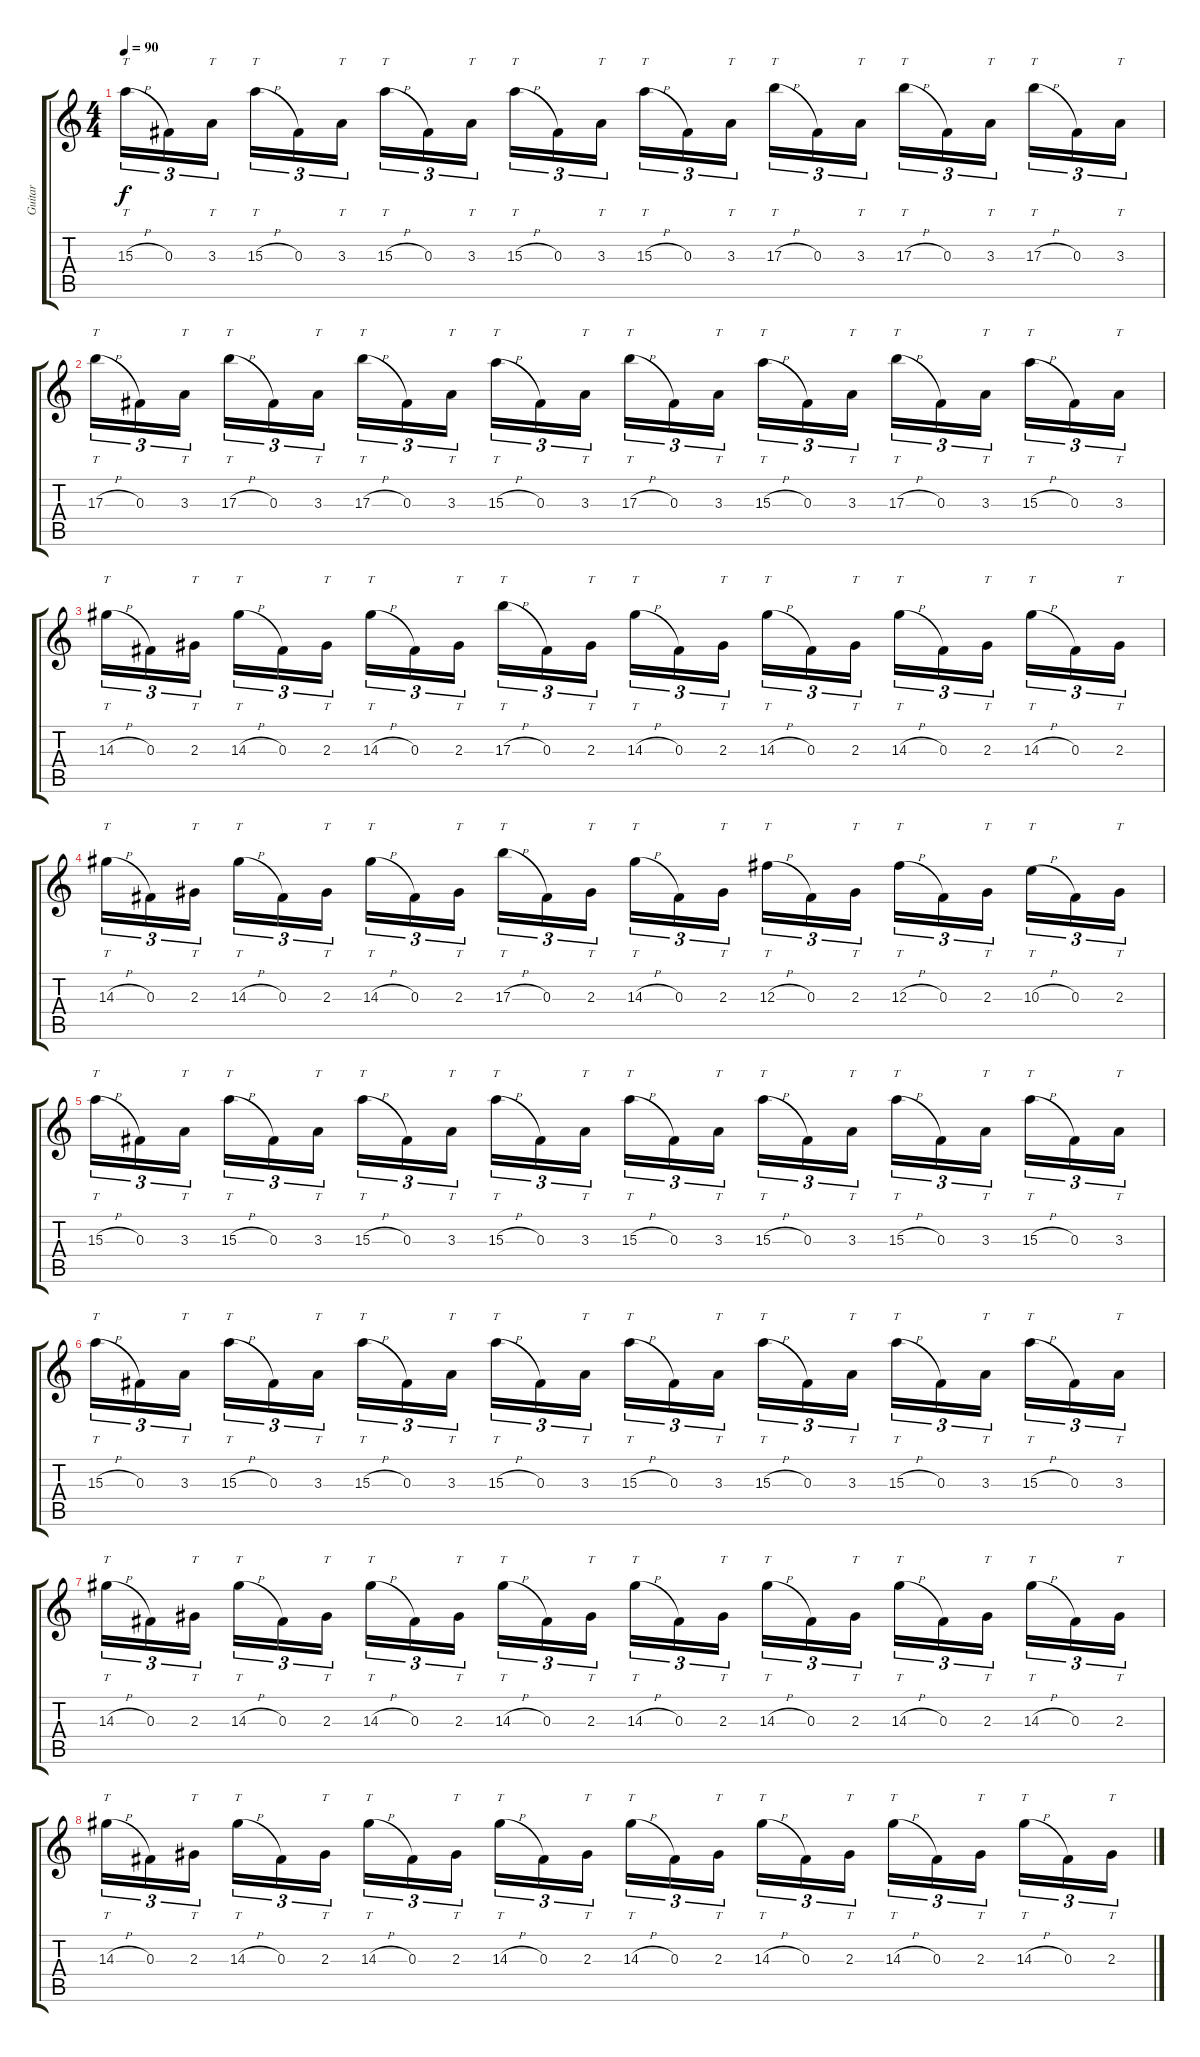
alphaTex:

\track ("Guitar" "Guitar") {instrument electricguitarclean}
\staff {score tabs}
\tuning (Eb4 Bb3 Gb3 Db3 Ab2 Eb2) {hide}
\ts (4 4)
\tempo 90
\clef g2
\ks c
15.3{h}.16{tt tu (3 2) dy f} 0.3.16{tu (3 2)} 3.3.16{tt tu (3 2) beam splitsecondary} 15.3{h}.16{tt tu (3 2)} 0.3.16{tu (3 2)} 3.3.16{tt tu (3 2)} 15.3{h}.16{tt tu (3 2)} 0.3.16{tu (3 2)} 3.3.16{tt tu (3 2) beam splitsecondary} 15.3{h}.16{tt tu (3 2)} 0.3.16{tu (3 2)} 3.3.16{tt tu (3 2)} 15.3{h}.16{tt tu (3 2)} 0.3.16{tu (3 2)} 3.3.16{tt tu (3 2) beam splitsecondary} 17.3{h}.16{tt tu (3 2)} 0.3.16{tu (3 2)} 3.3.16{tt tu (3 2)} 17.3{h}.16{tt tu (3 2)} 0.3.16{tu (3 2)} 3.3.16{tt tu (3 2) beam splitsecondary} 17.3{h}.16{tt tu (3 2)} 0.3.16{tu (3 2)} 3.3.16{tt tu (3 2)} |
17.3{h}.16{tt tu (3 2)} 0.3.16{tu (3 2)} 3.3.16{tt tu (3 2) beam splitsecondary} 17.3{h}.16{tt tu (3 2)} 0.3.16{tu (3 2)} 3.3.16{tt tu (3 2)} 17.3{h}.16{tt tu (3 2)} 0.3.16{tu (3 2)} 3.3.16{tt tu (3 2) beam splitsecondary} 15.3{h}.16{tt tu (3 2)} 0.3.16{tu (3 2)} 3.3.16{tt tu (3 2)} 17.3{h}.16{tt tu (3 2)} 0.3.16{tu (3 2)} 3.3.16{tt tu (3 2) beam splitsecondary} 15.3{h}.16{tt tu (3 2)} 0.3.16{tu (3 2)} 3.3.16{tt tu (3 2)} 17.3{h}.16{tt tu (3 2)} 0.3.16{tu (3 2)} 3.3.16{tt tu (3 2) beam splitsecondary} 15.3{h}.16{tt tu (3 2)} 0.3.16{tu (3 2)} 3.3.16{tt tu (3 2)} |
14.3{h}.16{tt tu (3 2)} 0.3.16{tu (3 2)} 2.3.16{tt tu (3 2) beam splitsecondary} 14.3{h}.16{tt tu (3 2)} 0.3.16{tu (3 2)} 2.3.16{tt tu (3 2)} 14.3{h}.16{tt tu (3 2)} 0.3.16{tu (3 2)} 2.3.16{tt tu (3 2) beam splitsecondary} 17.3{h}.16{tt tu (3 2)} 0.3.16{tu (3 2)} 2.3.16{tt tu (3 2)} 14.3{h}.16{tt tu (3 2)} 0.3.16{tu (3 2)} 2.3.16{tt tu (3 2) beam splitsecondary} 14.3{h}.16{tt tu (3 2)} 0.3.16{tu (3 2)} 2.3.16{tt tu (3 2)} 14.3{h}.16{tt tu (3 2)} 0.3.16{tu (3 2)} 2.3.16{tt tu (3 2) beam splitsecondary} 14.3{h}.16{tt tu (3 2)} 0.3.16{tu (3 2)} 2.3.16{tt tu (3 2)} |
14.3{h}.16{tt tu (3 2)} 0.3.16{tu (3 2)} 2.3.16{tt tu (3 2) beam splitsecondary} 14.3{h}.16{tt tu (3 2)} 0.3.16{tu (3 2)} 2.3.16{tt tu (3 2)} 14.3{h}.16{tt tu (3 2)} 0.3.16{tu (3 2)} 2.3.16{tt tu (3 2) beam splitsecondary} 17.3{h}.16{tt tu (3 2)} 0.3.16{tu (3 2)} 2.3.16{tt tu (3 2)} 14.3{h}.16{tt tu (3 2)} 0.3.16{tu (3 2)} 2.3.16{tt tu (3 2) beam splitsecondary} 12.3{h}.16{tt tu (3 2)} 0.3.16{tu (3 2)} 2.3.16{tt tu (3 2)} 12.3{h}.16{tt tu (3 2)} 0.3.16{tu (3 2)} 2.3.16{tt tu (3 2) beam splitsecondary} 10.3{h}.16{tt tu (3 2)} 0.3.16{tu (3 2)} 2.3.16{tt tu (3 2)} |
15.3{h}.16{tt tu (3 2)} 0.3.16{tu (3 2)} 3.3.16{tt tu (3 2) beam splitsecondary} 15.3{h}.16{tt tu (3 2)} 0.3.16{tu (3 2)} 3.3.16{tt tu (3 2)} 15.3{h}.16{tt tu (3 2)} 0.3.16{tu (3 2)} 3.3.16{tt tu (3 2) beam splitsecondary} 15.3{h}.16{tt tu (3 2)} 0.3.16{tu (3 2)} 3.3.16{tt tu (3 2)} 15.3{h}.16{tt tu (3 2)} 0.3.16{tu (3 2)} 3.3.16{tt tu (3 2) beam splitsecondary} 15.3{h}.16{tt tu (3 2)} 0.3.16{tu (3 2)} 3.3.16{tt tu (3 2)} 15.3{h}.16{tt tu (3 2)} 0.3.16{tu (3 2)} 3.3.16{tt tu (3 2) beam splitsecondary} 15.3{h}.16{tt tu (3 2)} 0.3.16{tu (3 2)} 3.3.16{tt tu (3 2)} |
15.3{h}.16{tt tu (3 2)} 0.3.16{tu (3 2)} 3.3.16{tt tu (3 2) beam splitsecondary} 15.3{h}.16{tt tu (3 2)} 0.3.16{tu (3 2)} 3.3.16{tt tu (3 2)} 15.3{h}.16{tt tu (3 2)} 0.3.16{tu (3 2)} 3.3.16{tt tu (3 2) beam splitsecondary} 15.3{h}.16{tt tu (3 2)} 0.3.16{tu (3 2)} 3.3.16{tt tu (3 2)} 15.3{h}.16{tt tu (3 2)} 0.3.16{tu (3 2)} 3.3.16{tt tu (3 2) beam splitsecondary} 15.3{h}.16{tt tu (3 2)} 0.3.16{tu (3 2)} 3.3.16{tt tu (3 2)} 15.3{h}.16{tt tu (3 2)} 0.3.16{tu (3 2)} 3.3.16{tt tu (3 2) beam splitsecondary} 15.3{h}.16{tt tu (3 2)} 0.3.16{tu (3 2)} 3.3.16{tt tu (3 2)} |
14.3{h}.16{tt tu (3 2)} 0.3.16{tu (3 2)} 2.3.16{tt tu (3 2) beam splitsecondary} 14.3{h}.16{tt tu (3 2)} 0.3.16{tu (3 2)} 2.3.16{tt tu (3 2)} 14.3{h}.16{tt tu (3 2)} 0.3.16{tu (3 2)} 2.3.16{tt tu (3 2) beam splitsecondary} 14.3{h}.16{tt tu (3 2)} 0.3.16{tu (3 2)} 2.3.16{tt tu (3 2)} 14.3{h}.16{tt tu (3 2)} 0.3.16{tu (3 2)} 2.3.16{tt tu (3 2) beam splitsecondary} 14.3{h}.16{tt tu (3 2)} 0.3.16{tu (3 2)} 2.3.16{tt tu (3 2)} 14.3{h}.16{tt tu (3 2)} 0.3.16{tu (3 2)} 2.3.16{tt tu (3 2) beam splitsecondary} 14.3{h}.16{tt tu (3 2)} 0.3.16{tu (3 2)} 2.3.16{tt tu (3 2)} |
14.3{h}.16{tt tu (3 2)} 0.3.16{tu (3 2)} 2.3.16{tt tu (3 2) beam splitsecondary} 14.3{h}.16{tt tu (3 2)} 0.3.16{tu (3 2)} 2.3.16{tt tu (3 2)} 14.3{h}.16{tt tu (3 2)} 0.3.16{tu (3 2)} 2.3.16{tt tu (3 2) beam splitsecondary} 14.3{h}.16{tt tu (3 2)} 0.3.16{tu (3 2)} 2.3.16{tt tu (3 2)} 14.3{h}.16{tt tu (3 2)} 0.3.16{tu (3 2)} 2.3.16{tt tu (3 2) beam splitsecondary} 14.3{h}.16{tt tu (3 2)} 0.3.16{tu (3 2)} 2.3.16{tt tu (3 2)} 14.3{h}.16{tt tu (3 2)} 0.3.16{tu (3 2)} 2.3.16{tt tu (3 2) beam splitsecondary} 14.3{h}.16{tt tu (3 2)} 0.3.16{tu (3 2)} 2.3.16{tt tu (3 2)}
